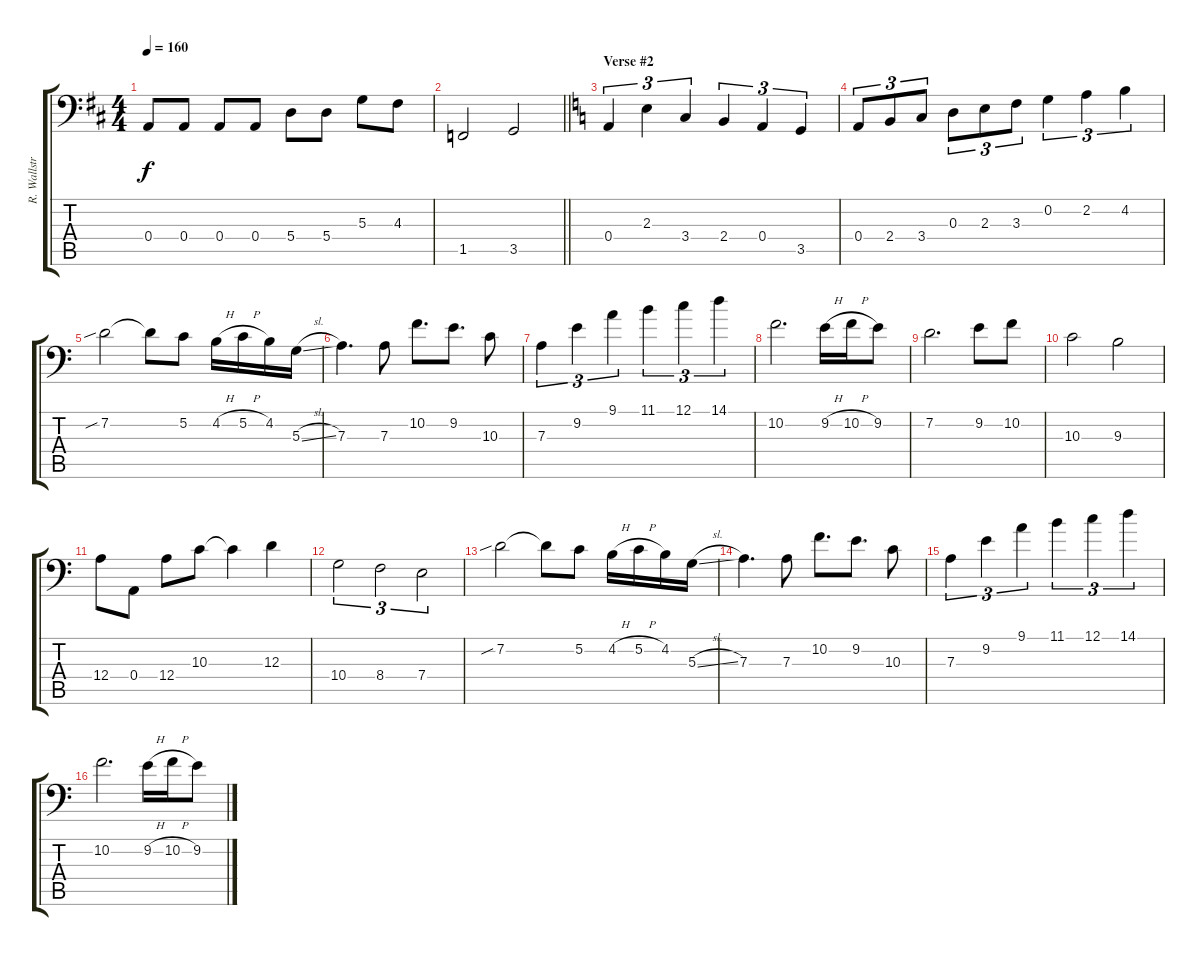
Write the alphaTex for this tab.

\track ("R. Wallström (Bass)" "R. Wallstr") {instrument electricbassfinger}
\staff {score tabs}
\tuning (C3 G2 D2 A1 E1 B0) {hide}
\ts (4 4)
\tempo 160
\clef f4
\ks bminor
0.4.8{dy f} 0.4.8 0.4.8 0.4.8 5.4.8 5.4.8 5.3.8 4.3.8 |
\barLineRight lightlight
1.5.2 3.5.2 |
\section ("" "Verse #2")
\ks c
0.4.4{tu (3 2)} 2.3.4{tu (3 2)} 3.4.4{tu (3 2)} 2.4.4{tu (3 2)} 0.4.4{tu (3 2)} 3.5.4{tu (3 2)} |
0.4.8{tu (3 2)} 2.4.8{tu (3 2)} 3.4.8{tu (3 2)} 0.3.8{tu (3 2)} 2.3.8{tu (3 2)} 3.3.8{tu (3 2)} 0.2.4{tu (3 2)} 2.2.4{tu (3 2)} 4.2.4{tu (3 2)} |
7.2{sib}.2 7.2{t}.8 5.2.8 4.2{h}.16 5.2{h}.16 4.2.16 5.3{sl}.16 |
7.3.4{d} 7.3.8 10.2.8{d} 9.2.8{d} 10.3.8 |
7.3.4{tu (3 2)} 9.2.4{tu (3 2)} 9.1.4{tu (3 2)} 11.1.4{tu (3 2)} 12.1.4{tu (3 2)} 14.1.4{tu (3 2)} |
10.2.2{d} 9.2{h}.16 10.2{h}.16 9.2.8 |
7.2.2{d} 9.2.8 10.2.8 |
10.3.2 9.3.2 |
12.4.8 0.4.8 12.4.8 10.3.8 10.3{t}.4 12.3.4 |
10.4.2{tu (3 2)} 8.4.2{tu (3 2)} 7.4.2{tu (3 2)} |
7.2{sib}.2 7.2{t}.8 5.2.8 4.2{h}.16 5.2{h}.16 4.2.16 5.3{sl}.16 |
7.3.4{d} 7.3.8 10.2.8{d} 9.2.8{d} 10.3.8 |
7.3.4{tu (3 2)} 9.2.4{tu (3 2)} 9.1.4{tu (3 2)} 11.1.4{tu (3 2)} 12.1.4{tu (3 2)} 14.1.4{tu (3 2)} |
10.2.2{d} 9.2{h}.16 10.2{h}.16 9.2.8
